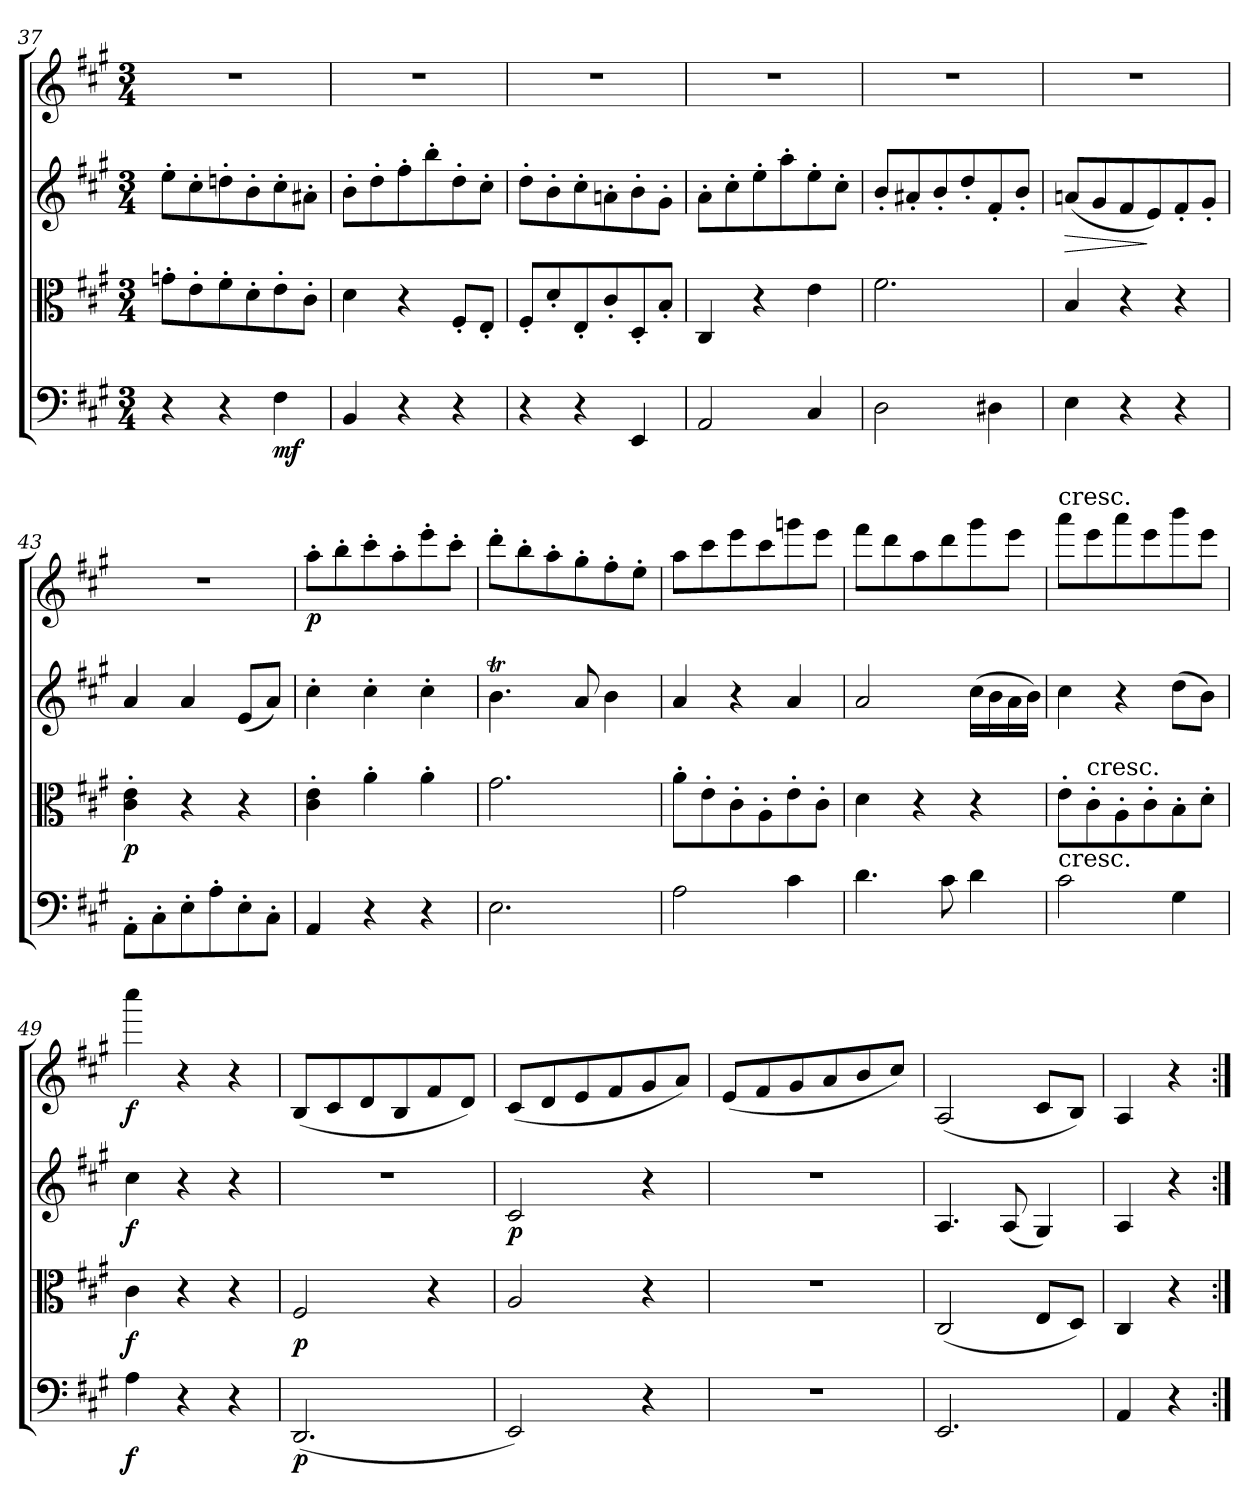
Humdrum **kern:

**kern	**dynam	**kern	**dynam	**kern	**dynam	**kern	**dynam
*part4	*part4	*part3	*part3	*part2	*part2	*part1	*part1
*staff4	*staff4	*staff3	*staff3	*staff2	*staff2	*staff1	*staff1
*clefF4	*	*clefC3	*	*clefG2	*	*clefG2	*
*k[f#c#g#]	*	*k[f#c#g#]	*	*k[f#c#g#]	*	*k[f#c#g#]	*
*A:	*	*A:	*	*A:	*	*A:	*
*M3/4	*	*M3/4	*	*M3/4	*	*M3/4	*
=37	=37	=37	=37	=37	=37	=37	=37
4r	.	8gn'\L	.	8ee'\L	.	2.r	.
.	.	8e'\	.	8cc#'\	.	.	.
4r	.	8f#'\	.	8ddn'\	.	.	.
.	.	8d'\	.	8b'\	.	.	.
4F#\	mf	8e'\	.	8cc#'\	.	.	.
.	.	8c#'\J	.	8a#X'\J	.	.	.
=38	=38	=38	=38	=38	=38	=38	=38
4BB/	.	4d\	.	8b'\L	.	2.r	.
.	.	.	.	8dd'\	.	.	.
4r	.	4r	.	8ff#'\	.	.	.
.	.	.	.	8bb'\	.	.	.
4r	.	8F#'/L	.	8dd'\	.	.	.
.	.	8E'/J	.	8cc#'\J	.	.	.
=39	=39	=39	=39	=39	=39	=39	=39
4r	.	8F#'/L	.	8dd'\L	.	2.r	.
.	.	8d'/	.	8b'\	.	.	.
4r	.	8E'/	.	8cc#'\	.	.	.
.	.	8c#'/	.	8an'\	.	.	.
4EE/	.	8D'/	.	8b'\	.	.	.
.	.	8B'/J	.	8g#'\J	.	.	.
=40	=40	=40	=40	=40	=40	=40	=40
2AA/	.	4C#/	.	8a'\L	.	2.r	.
.	.	.	.	8cc#'\	.	.	.
.	.	4r	.	8ee'\	.	.	.
.	.	.	.	8aa'\	.	.	.
4C#/	.	4e\	.	8ee'\	.	.	.
.	.	.	.	8cc#'\J	.	.	.
=41	=41	=41	=41	=41	=41	=41	=41
2D\	.	2.f#\	.	8b'/L	.	2.r	.
.	.	.	.	8a#X'/	.	.	.
.	.	.	.	8b'/	.	.	.
.	.	.	.	8dd'/	.	.	.
4D#X\	.	.	.	8f#'/	.	.	.
.	.	.	.	8b'/J	.	.	.
=42	=42	=42	=42	=42	=42	=42	=42
!	!	!	!	!	!LO:HP:b	!	!
4E\	.	4B/	.	(8an/L	>	2.r	.
.	.	.	.	8g#/	.	.	.
4r	.	4r	.	8f#/	.	.	.
.	.	.	.	8e/)	]	.	.
4r	.	4r	.	8f#'/	.	.	.
.	.	.	.	8g#'/J	.	.	.
=43	=43	=43	=43	=43	=43	=43	=43
8AA'\L	.	4c#'\ 4e'\	p	4a/	.	2.r	.
8C#'\	.	.	.	.	.	.	.
8E'\	.	4r	.	4a/	.	.	.
8A'\	.	.	.	.	.	.	.
8E'\	.	4r	.	(8e/L	.	.	.
8C#'\J	.	.	.	8a/J)	.	.	.
=44	=44	=44	=44	=44	=44	=44	=44
4AA/	.	4c#'\ 4e'\	.	4cc#'\	.	8aa'\L	p
.	.	.	.	.	.	8bb'\	.
4r	.	4a'\	.	4cc#'\	.	8ccc#'\	.
.	.	.	.	.	.	8aa'\	.
4r	.	4a'\	.	4cc#'\	.	8eee'\	.
.	.	.	.	.	.	8ccc#'\J	.
=45	=45	=45	=45	=45	=45	=45	=45
2.E\	.	2.g#\	.	4.bT\	.	8ddd'\L	.
.	.	.	.	.	.	8bb'\	.
.	.	.	.	.	.	8aa'\	.
.	.	.	.	8a/	.	8gg#'\	.
.	.	.	.	4b\	.	8ff#'\	.
.	.	.	.	.	.	8ee'\J	.
=46	=46	=46	=46	=46	=46	=46	=46
2A\	.	8a'\L	.	4a/	.	8aa\L	.
.	.	8e'\	.	.	.	8ccc#\	.
.	.	8c#'\	.	4r	.	8eee\	.
.	.	8A'\	.	.	.	8ccc#\	.
4c#\	.	8e'\	.	4a/	.	8gggn\	.
.	.	8c#'\J	.	.	.	8eee\J	.
=47	=47	=47	=47	=47	=47	=47	=47
4.d\	.	4d\	.	2a/	.	8fff#\L	.
.	.	.	.	.	.	8ddd\	.
.	.	4r	.	.	.	8aa\	.
8c#\	.	.	.	.	.	8ddd\	.
4d\	.	4r	.	(16cc#\LL	.	8ggg#\	.
.	.	.	.	16b\	.	.	.
.	.	.	.	16a\	.	8eee\J	.
.	.	.	.	16b\JJ)	.	.	.
=48	=48	=48	=48	=48	=48	=48	=48
!	!	!	!	!	!	!LO:TX:t=cresc.	!
!LO:TX:t=cresc.	!	!	!	!	!	!	!
2c#\	.	8e'\L	.	4cc#\	.	8aaa\L	.
!	!	!LO:TX:t=cresc.	!	!	!	!	!
.	.	8c#'\	.	.	.	8eee\	.
.	.	8A'\	.	4r	.	8aaa\	.
.	.	8c#'\	.	.	.	8eee\	.
4G#\	.	8B'\	.	(8dd\L	.	8bbb\	.
.	.	8d'\J	.	8b\J)	.	8eee\J	.
=49	=49	=49	=49	=49	=49	=49	=49
4A\	f	4c#\	f	4cc#\	f	4cccc#\	f
4r	.	4r	.	4r	.	4r	.
4r	.	4r	.	4r	.	4r	.
=50	=50	=50	=50	=50	=50	=50	=50
(2.DD/	p	2F#/	p	2.r	.	(8B/L	.
.	.	.	.	.	.	8c#/	.
.	.	.	.	.	.	8d/	.
.	.	.	.	.	.	8B/	.
.	.	4r	.	.	.	8f#/	.
.	.	.	.	.	.	8d/J)	.
=51	=51	=51	=51	=51	=51	=51	=51
2EE/)	.	2A/	.	2c#/	p	(8c#/L	.
.	.	.	.	.	.	8d/	.
.	.	.	.	.	.	8e/	.
.	.	.	.	.	.	8f#/	.
4r	.	4r	.	4r	.	8g#/	.
.	.	.	.	.	.	8a/J)	.
=52	=52	=52	=52	=52	=52	=52	=52
2.r	.	2.r	.	2.r	.	(8e/L	.
.	.	.	.	.	.	8f#/	.
.	.	.	.	.	.	8g#/	.
.	.	.	.	.	.	8a/	.
.	.	.	.	.	.	8b/	.
.	.	.	.	.	.	8cc#/J)	.
=53	=53	=53	=53	=53	=53	=53	=53
2.EE/	.	(2C#/	.	4.A/	.	(2A/	.
.	.	.	.	(8A/	.	.	.
.	.	8E/L	.	4G#/)	.	8c#/L	.
.	.	8D/J)	.	.	.	8B/J)	.
=54	=54	=54	=54	=54	=54	=54	=54
4AA/	.	4C#/	.	4A/	.	4A/	.
4r	.	4r	.	4r	.	4r	.
=:|!	=:|!	=:|!	=:|!	=:|!	=:|!	=:|!	=:|!
*-	*-	*-	*-	*-	*-	*-	*-
